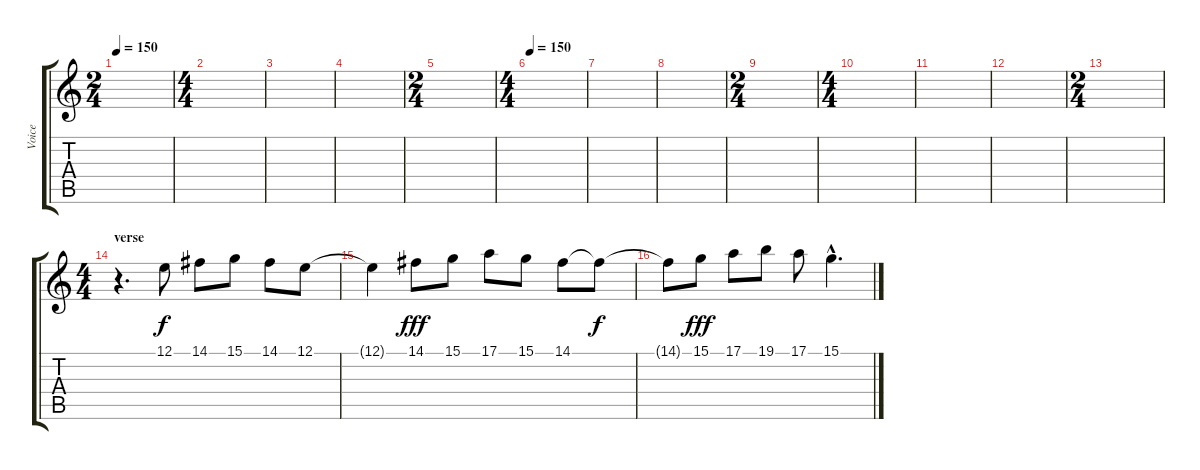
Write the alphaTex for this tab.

\track ("Voice" "Voice") {instrument choiraahs}
\staff {score tabs}
\tuning (E4 B3 G3 D3 A2 E2) {hide}
\ts (2 4)
\tempo 150
\clef g2
\ks c
|
\ts (4 4)
|
|
|
\ts (2 4)
|
\ts (4 4)
\tempo 150
|
|
|
\ts (2 4)
|
\ts (4 4)
|
|
|
\ts (2 4)
|
\ts (4 4)
\section ("" "verse")
r.4{d} 12.1.8 14.1.8 15.1.8 14.1.8 12.1.8 |
12.1{t}.4{dy f} 14.1.8{dy fff} 15.1.8 17.1.8 15.1.8 14.1.8 14.1{t}.8{dy f} |
14.1{t}.8 15.1.8{dy fff} 17.1.8 19.1.8 17.1.8 15.1{hac}.4{d}
